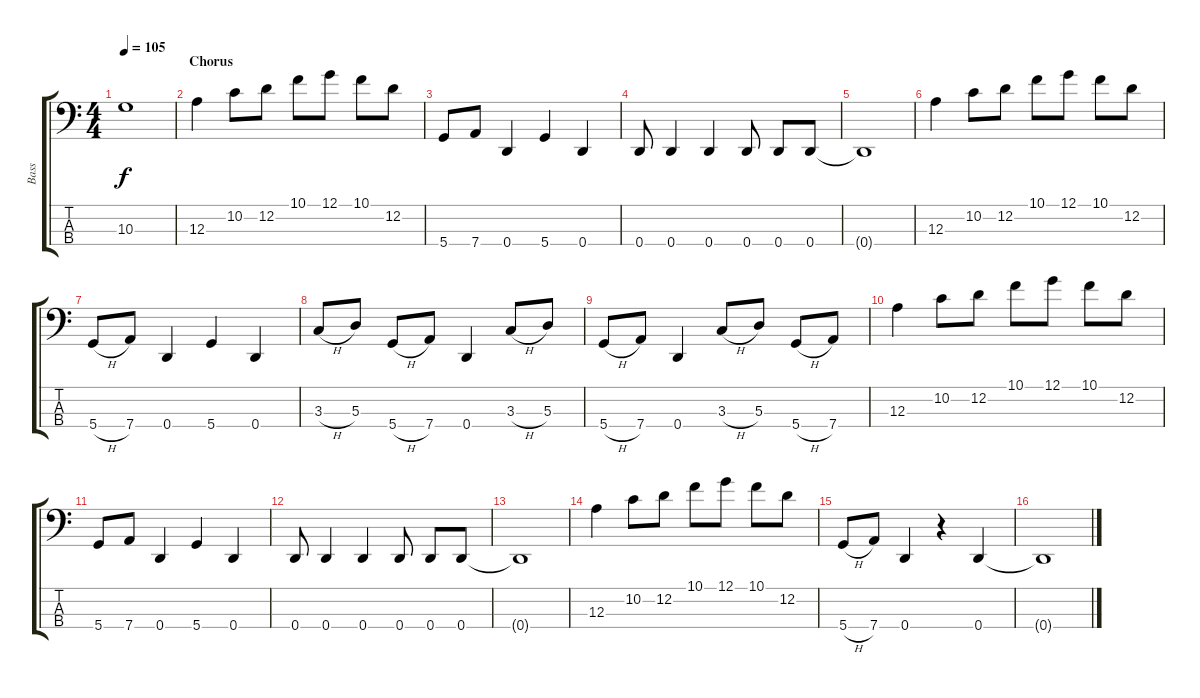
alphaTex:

\track ("Bass" "Bass") {instrument electricbassfinger}
\staff {score tabs}
\tuning (G2 D2 A1 D1) {hide}
\ts (4 4)
\tempo 105
\clef f4
\ks c
10.3{t}.1{dy f} |
\section ("" "Chorus")
12.3.4 10.2.8 12.2.8 10.1.8 12.1.8 10.1.8 12.2.8 |
5.4.8 7.4.8 0.4.4 5.4.4 0.4.4 |
0.4.8 0.4.4 0.4.4 0.4.8 0.4.8 0.4.8 |
0.4{t}.1 |
12.3.4 10.2.8 12.2.8 10.1.8 12.1.8 10.1.8 12.2.8 |
5.4{h}.8 7.4.8 0.4.4 5.4.4 0.4.4 |
3.3{h}.8 5.3.8 5.4{h}.8 7.4.8 0.4.4 3.3{h}.8 5.3.8 |
5.4{h}.8 7.4.8 0.4.4 3.3{h}.8 5.3.8 5.4{h}.8 7.4.8 |
12.3.4 10.2.8 12.2.8 10.1.8 12.1.8 10.1.8 12.2.8 |
5.4.8 7.4.8 0.4.4 5.4.4 0.4.4 |
0.4.8 0.4.4 0.4.4 0.4.8 0.4.8 0.4.8 |
0.4{t}.1 |
12.3.4 10.2.8 12.2.8 10.1.8 12.1.8 10.1.8 12.2.8 |
5.4{h}.8 7.4.8 0.4.4 r.4 0.4.4 |
0.4{t}.1
